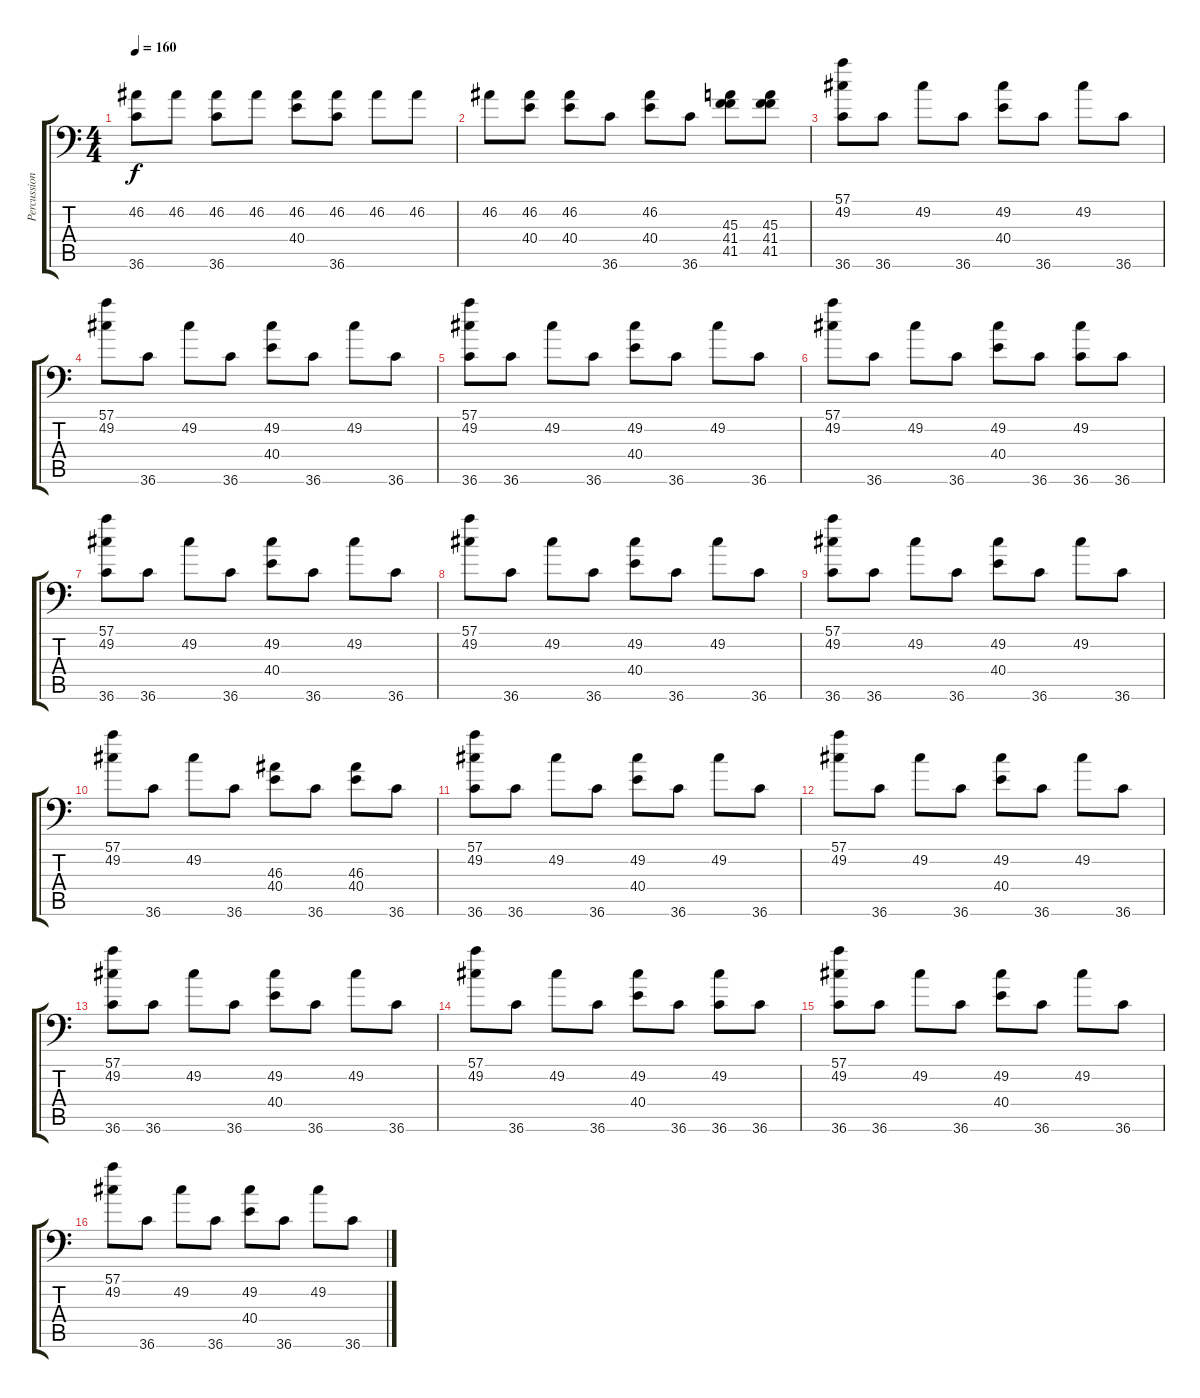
\track ("Percussion" "Percussion") {instrument acousticgrandpiano}
\staff {score tabs}
\tuning (C-1 C-1 C-1 C-1 C-1 C-1) {hide}
\ts (4 4)
\tempo 160
\clef f4
\ks c
(46.2 36.6).8{dy f} 46.2.8 (46.2 36.6).8 46.2.8 (46.2 40.4).8 (46.2 36.6).8 46.2.8 46.2.8 |
46.2.8 (46.2 40.4).8 (46.2 40.4).8 36.6.8 (46.2 40.4).8 36.6.8 (45.3 41.4 41.5).8 (45.3 41.4 41.5).8 |
(57.1 49.2 36.6).8 36.6.8 49.2.8 36.6.8 (49.2 40.4).8 36.6.8 49.2.8 36.6.8 |
(57.1 49.2).8 36.6.8 49.2.8 36.6.8 (49.2 40.4).8 36.6.8 49.2.8 36.6.8 |
(57.1 49.2 36.6).8 36.6.8 49.2.8 36.6.8 (49.2 40.4).8 36.6.8 49.2.8 36.6.8 |
(57.1 49.2).8 36.6.8 49.2.8 36.6.8 (49.2 40.4).8 36.6.8 (49.2 36.6).8 36.6.8 |
(57.1 49.2 36.6).8 36.6.8 49.2.8 36.6.8 (49.2 40.4).8 36.6.8 49.2.8 36.6.8 |
(57.1 49.2).8 36.6.8 49.2.8 36.6.8 (49.2 40.4).8 36.6.8 49.2.8 36.6.8 |
(57.1 49.2 36.6).8 36.6.8 49.2.8 36.6.8 (49.2 40.4).8 36.6.8 49.2.8 36.6.8 |
(57.1 49.2).8 36.6.8 49.2.8 36.6.8 (46.3 40.4).8 36.6.8 (46.3 40.4).8 36.6.8 |
(57.1 49.2 36.6).8 36.6.8 49.2.8 36.6.8 (49.2 40.4).8 36.6.8 49.2.8 36.6.8 |
(57.1 49.2).8 36.6.8 49.2.8 36.6.8 (49.2 40.4).8 36.6.8 49.2.8 36.6.8 |
(57.1 49.2 36.6).8 36.6.8 49.2.8 36.6.8 (49.2 40.4).8 36.6.8 49.2.8 36.6.8 |
(57.1 49.2).8 36.6.8 49.2.8 36.6.8 (49.2 40.4).8 36.6.8 (49.2 36.6).8 36.6.8 |
(57.1 49.2 36.6).8 36.6.8 49.2.8 36.6.8 (49.2 40.4).8 36.6.8 49.2.8 36.6.8 |
(57.1 49.2).8 36.6.8 49.2.8 36.6.8 (49.2 40.4).8 36.6.8 49.2.8 36.6.8
